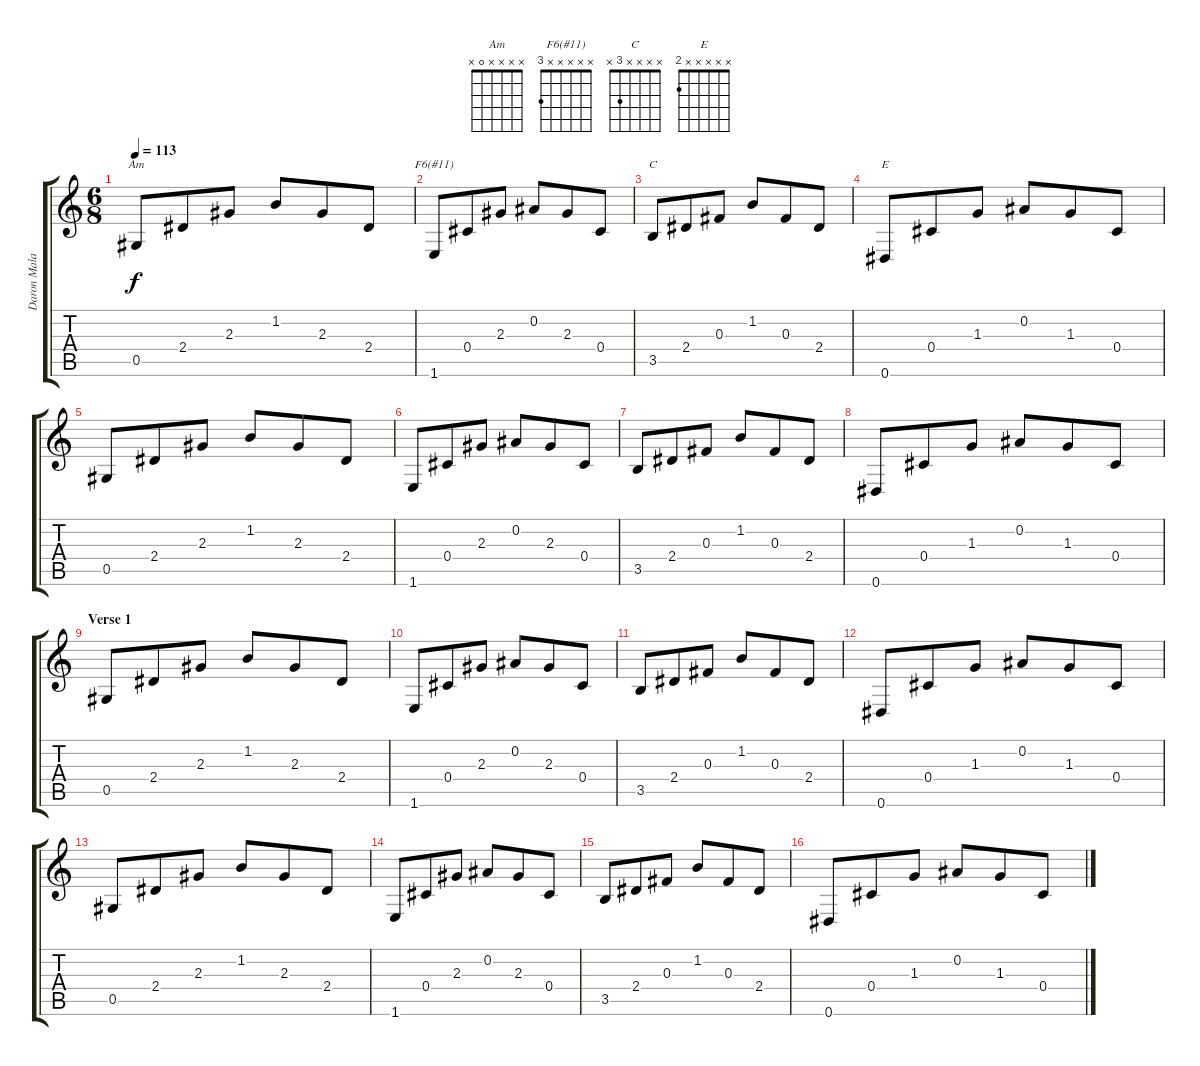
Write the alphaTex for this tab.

\track ("Daron Malakian" "Daron Mala") {instrument electricguitarjazz}
\staff {score tabs}
\tuning (Eb4 Bb3 Gb3 Db3 Ab2 Eb2) {hide}
\chord ("Am" x x x x 0 x)
\chord ("F6(#11)" x x x x x 3)
\chord ("C" x x x x 3 x)
\chord ("E" x x x x x 2)
\ts (6 8)
\tempo 113
\clef g2
\ks c
0.5.8{ch "Am" dy f instrument electricguitarjazz} 2.4.8 2.3.8 1.2.8 2.3.8 2.4.8 |
1.6.8{ch "F6(#11)"} 0.4.8 2.3.8 0.2.8 2.3.8 0.4.8 |
3.5.8{ch "C"} 2.4.8 0.3.8 1.2.8 0.3.8 2.4.8 |
0.6.8{ch "E"} 0.4.8 1.3.8 0.2.8 1.3.8 0.4.8 |
0.5.8 2.4.8 2.3.8 1.2.8 2.3.8 2.4.8 |
1.6.8 0.4.8 2.3.8 0.2.8 2.3.8 0.4.8 |
3.5.8 2.4.8 0.3.8 1.2.8 0.3.8 2.4.8 |
0.6.8 0.4.8 1.3.8 0.2.8 1.3.8 0.4.8 |
\section ("" "Verse 1")
0.5.8 2.4.8 2.3.8 1.2.8 2.3.8 2.4.8 |
1.6.8 0.4.8 2.3.8 0.2.8 2.3.8 0.4.8 |
3.5.8 2.4.8 0.3.8 1.2.8 0.3.8 2.4.8 |
0.6.8 0.4.8 1.3.8 0.2.8 1.3.8 0.4.8 |
0.5.8 2.4.8 2.3.8 1.2.8 2.3.8 2.4.8 |
1.6.8 0.4.8 2.3.8 0.2.8 2.3.8 0.4.8 |
3.5.8 2.4.8 0.3.8 1.2.8 0.3.8 2.4.8 |
0.6.8 0.4.8 1.3.8 0.2.8 1.3.8 0.4.8
